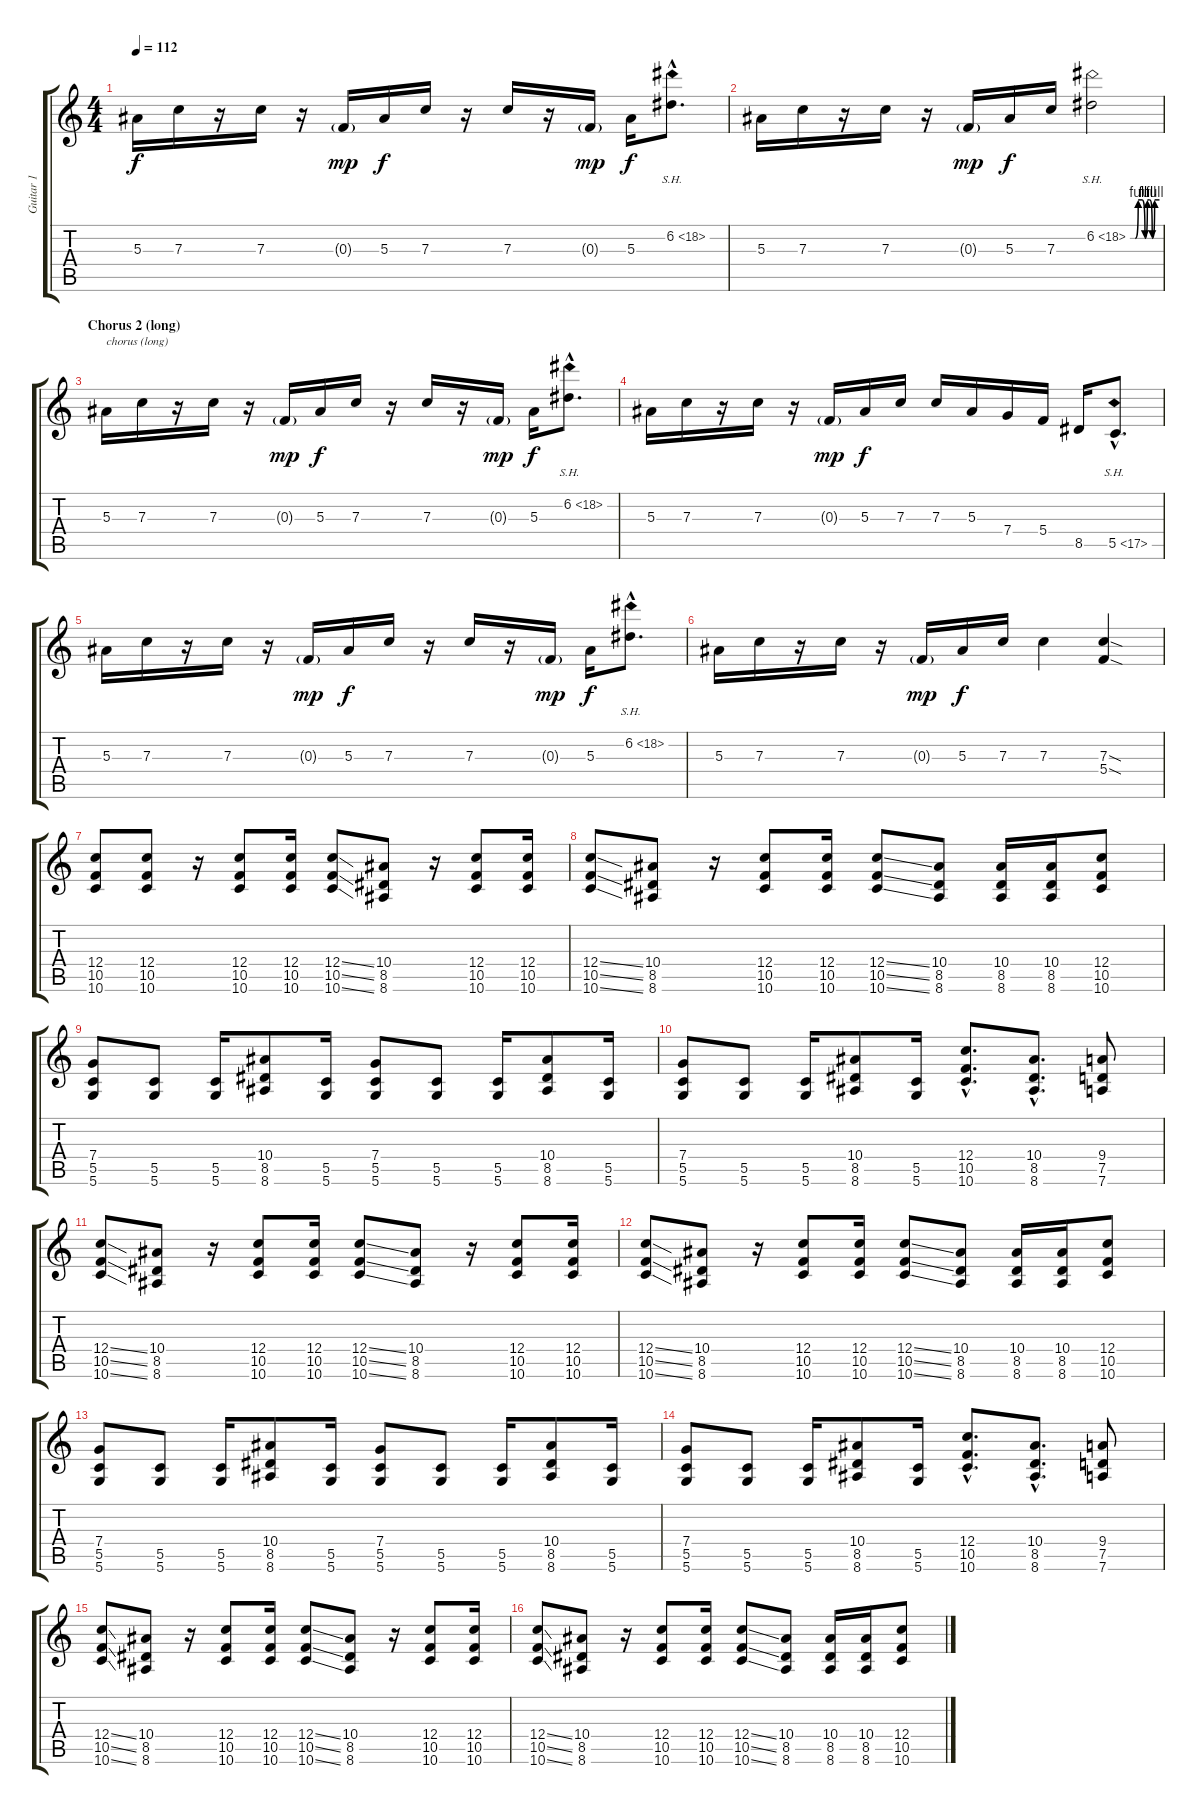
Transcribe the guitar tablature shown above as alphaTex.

\track ("Guitar 1" "Guitar 1") {instrument distortionguitar}
\staff {score tabs}
\tuning (D4 A3 F3 C3 G2 D2) {hide}
\ts (4 4)
\tempo 112
\clef g2
\ks c
5.3.16{dy f} 7.3.16 r.16 7.3.16 r.16 0.3{g}.16{dy mp} 5.3.16{dy f} 7.3.16 r.16 7.3.16 r.16 0.3{g}.16{dy mp} 5.3.16{dy f} 6.2{sh 12 hac}.8{d} |
5.3.16 7.3.16 r.16 7.3.16 r.16 0.3{g}.16{dy mp} 5.3.16{dy f} 7.3.16 6.2{be (custom 0 0 10 0 16 4 24 4 30 0 35 4 40 4 45 0 50 4 60 4) sh 12}.2 |
\section ("" "Chorus 2 (long)")
5.3.16{txt "chorus (long)"} 7.3.16 r.16 7.3.16 r.16 0.3{g}.16{dy mp} 5.3.16{dy f} 7.3.16 r.16 7.3.16 r.16 0.3{g}.16{dy mp} 5.3.16{dy f} 6.2{sh 12 hac}.8{d} |
5.3.16 7.3.16 r.16 7.3.16 r.16 0.3{g}.16{dy mp} 5.3.16{dy f} 7.3.16 7.3.16 5.3.16 7.4.16 5.4.16 8.5.16 5.5{sh 12 hac}.8{d} |
5.3.16 7.3.16 r.16 7.3.16 r.16 0.3{g}.16{dy mp} 5.3.16{dy f} 7.3.16 r.16 7.3.16 r.16 0.3{g}.16{dy mp} 5.3.16{dy f} 6.2{sh 12 hac}.8{d} |
5.3.16 7.3.16 r.16 7.3.16 r.16 0.3{g}.16{dy mp} 5.3.16{dy f} 7.3.16 7.3.4 (7.3{sod} 5.4{sod}).4 |
(12.4 10.5 10.6).8 (12.4 10.5 10.6).8 r.16 (12.4 10.5 10.6).8 (12.4 10.5 10.6).16 (12.4{ss} 10.5{ss} 10.6{ss}).8 (10.4 8.5 8.6).8 r.16 (12.4 10.5 10.6).8 (12.4 10.5 10.6).16 |
(12.4{ss} 10.5{ss} 10.6{ss}).8 (10.4 8.5 8.6).8 r.16 (12.4 10.5 10.6).8 (12.4 10.5 10.6).16 (12.4{ss} 10.5{ss} 10.6{ss}).8 (10.4 8.5 8.6).8 (10.4 8.5 8.6).16 (10.4 8.5 8.6).16 (12.4 10.5 10.6).8 |
(7.4 5.5 5.6).8 (5.5 5.6).8 (5.5 5.6).16 (10.4 8.5 8.6).8 (5.5 5.6).16 (7.4 5.5 5.6).8 (5.5 5.6).8 (5.5 5.6).16 (10.4 8.5 8.6).8 (5.5 5.6).16 |
(7.4 5.5 5.6).8 (5.5 5.6).8 (5.5 5.6).16 (10.4 8.5 8.6).8 (5.5 5.6).16 (12.4{hac} 10.5{hac} 10.6{hac}).8{d} (10.4{hac} 8.5{hac} 8.6{hac}).8{d} (9.4 7.5 7.6).8 |
(12.4{ss} 10.5{ss} 10.6{ss}).8 (10.4 8.5 8.6).8 r.16 (12.4 10.5 10.6).8 (12.4 10.5 10.6).16 (12.4{ss} 10.5{ss} 10.6{ss}).8 (10.4 8.5 8.6).8 r.16 (12.4 10.5 10.6).8 (12.4 10.5 10.6).16 |
(12.4{ss} 10.5{ss} 10.6{ss}).8 (10.4 8.5 8.6).8 r.16 (12.4 10.5 10.6).8 (12.4 10.5 10.6).16 (12.4{ss} 10.5{ss} 10.6{ss}).8 (10.4 8.5 8.6).8 (10.4 8.5 8.6).16 (10.4 8.5 8.6).16 (12.4 10.5 10.6).8 |
(7.4 5.5 5.6).8 (5.5 5.6).8 (5.5 5.6).16 (10.4 8.5 8.6).8 (5.5 5.6).16 (7.4 5.5 5.6).8 (5.5 5.6).8 (5.5 5.6).16 (10.4 8.5 8.6).8 (5.5 5.6).16 |
(7.4 5.5 5.6).8 (5.5 5.6).8 (5.5 5.6).16 (10.4 8.5 8.6).8 (5.5 5.6).16 (12.4{hac} 10.5{hac} 10.6{hac}).8{d} (10.4{hac} 8.5{hac} 8.6{hac}).8{d} (9.4 7.5 7.6).8 |
(12.4{ss} 10.5{ss} 10.6{ss}).8 (10.4 8.5 8.6).8 r.16 (12.4 10.5 10.6).8 (12.4 10.5 10.6).16 (12.4{ss} 10.5{ss} 10.6{ss}).8 (10.4 8.5 8.6).8 r.16 (12.4 10.5 10.6).8 (12.4 10.5 10.6).16 |
(12.4{ss} 10.5{ss} 10.6{ss}).8 (10.4 8.5 8.6).8 r.16 (12.4 10.5 10.6).8 (12.4 10.5 10.6).16 (12.4{ss} 10.5{ss} 10.6{ss}).8 (10.4 8.5 8.6).8 (10.4 8.5 8.6).16 (10.4 8.5 8.6).16 (12.4 10.5 10.6).8
